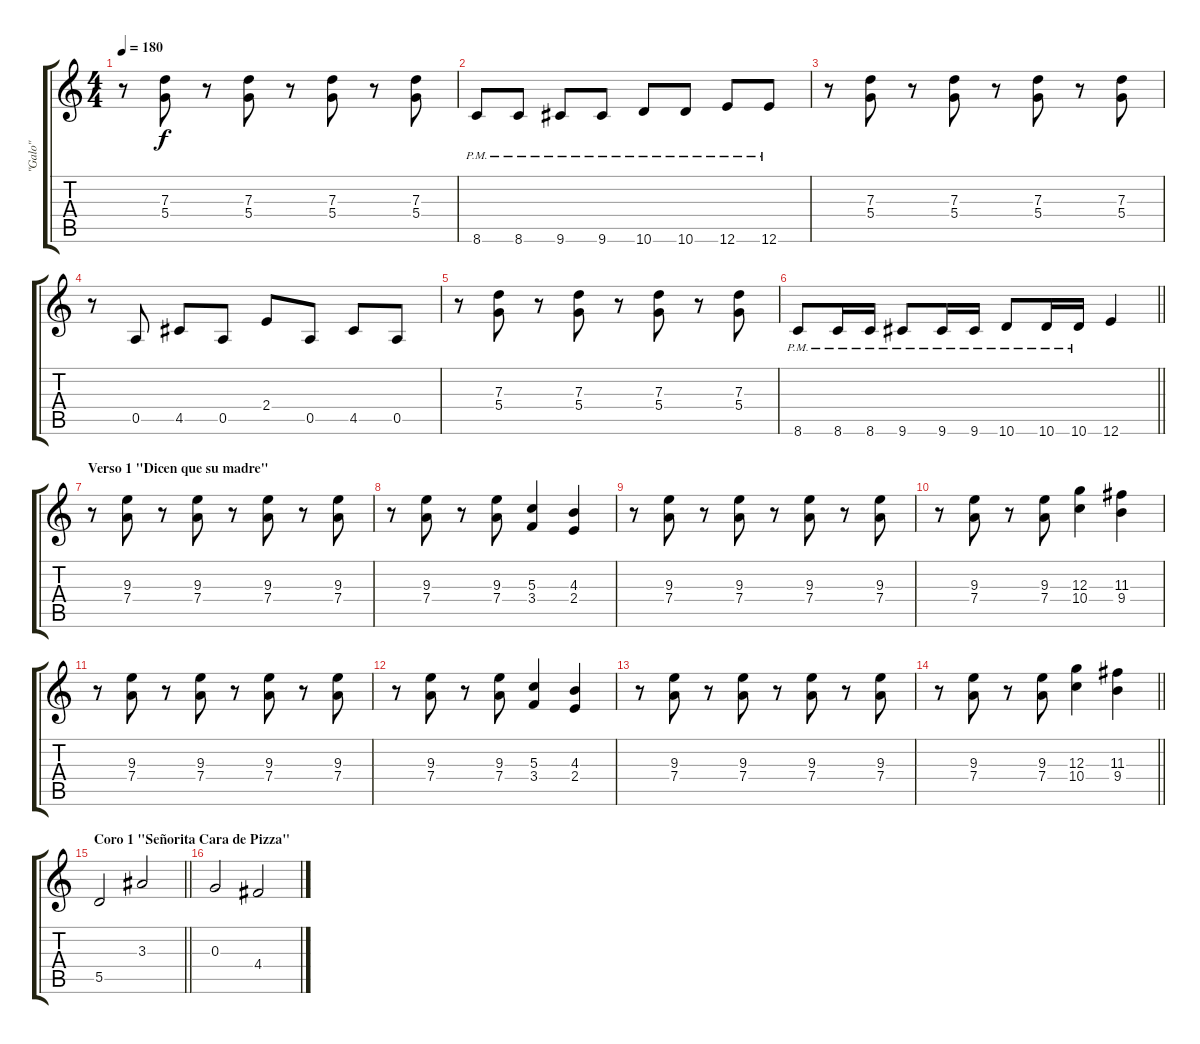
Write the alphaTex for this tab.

\track ("\"Galo\"" "\"Galo\"") {instrument overdrivenguitar}
\staff {score tabs}
\tuning (E4 B3 G3 D3 A2 E2) {hide}
\ts (4 4)
\tempo 180
\clef g2
\ks c
r.8{dy f} (7.3 5.4).8 r.8 (7.3 5.4).8 r.8 (7.3 5.4).8 r.8 (7.3 5.4).8 |
8.6{pm}.8 8.6{pm}.8 9.6{pm}.8 9.6{pm}.8 10.6{pm}.8 10.6{pm}.8 12.6{pm}.8 12.6{pm}.8 |
r.8 (7.3 5.4).8 r.8 (7.3 5.4).8 r.8 (7.3 5.4).8 r.8 (7.3 5.4).8 |
r.8 0.5.8 4.5.8 0.5.8 2.4.8 0.5.8 4.5.8 0.5.8 |
r.8 (7.3 5.4).8 r.8 (7.3 5.4).8 r.8 (7.3 5.4).8 r.8 (7.3 5.4).8 |
\barLineRight lightlight
8.6{pm}.8 8.6{pm}.16 8.6{pm}.16 9.6{pm}.8 9.6{pm}.16 9.6{pm}.16 10.6{pm}.8 10.6{pm}.16 10.6{pm}.16 12.6.4 |
\section ("" "Verso 1 \"Dicen que su madre\"")
r.8 (9.3 7.4).8 r.8 (9.3 7.4).8 r.8 (9.3 7.4).8 r.8 (9.3 7.4).8 |
r.8 (9.3 7.4).8 r.8 (9.3 7.4).8 (5.3 3.4).4 (4.3 2.4).4 |
r.8 (9.3 7.4).8 r.8 (9.3 7.4).8 r.8 (9.3 7.4).8 r.8 (9.3 7.4).8 |
r.8 (9.3 7.4).8 r.8 (9.3 7.4).8 (12.3 10.4).4 (11.3 9.4).4 |
r.8 (9.3 7.4).8 r.8 (9.3 7.4).8 r.8 (9.3 7.4).8 r.8 (9.3 7.4).8 |
r.8 (9.3 7.4).8 r.8 (9.3 7.4).8 (5.3 3.4).4 (4.3 2.4).4 |
r.8 (9.3 7.4).8 r.8 (9.3 7.4).8 r.8 (9.3 7.4).8 r.8 (9.3 7.4).8 |
\barLineRight lightlight
r.8 (9.3 7.4).8 r.8 (9.3 7.4).8 (12.3 10.4).4 (11.3 9.4).4 |
\section ("" "Coro 1 \"Señorita Cara de Pizza\"")
\barLineRight lightlight
5.5.2 3.3.2 |
0.3.2 4.4.2
